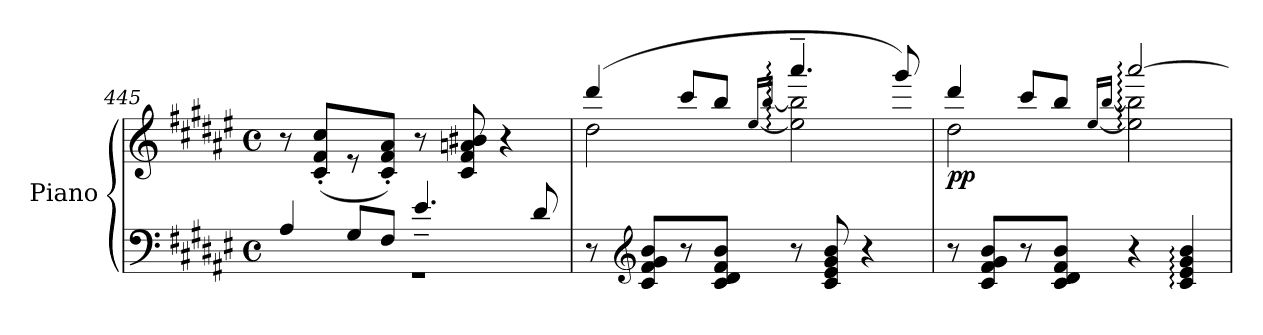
**kern	**kern	**dynam
*part1	*part1	*part1
*staff2	*staff1	*staff1/2
*I"Piano	*	*
*I'Pno	*	*
*clefF4	*clefG2	*
*k[f#c#g#d#a#e#]	*k[f#c#g#d#a#e#]	*
*M4/4	*M4/4	*
*met(c)	*met(c)	*
=445	=445	=445
*^	*	*
1rGG	4A#/	8r	.
.	.	(>8c#/' 8f#/' 8cc#/'L	.
.	8G#/L	8r	.
.	8F#/J	8c#/' 8f#/' 8a#/'J)	.
.	4.e#~/	8r	.
.	.	8c#/ 8f#/ 8an/ 8b#X/	.
.	.	4r	.
.	8d#/	.	.
*v	*v	*	*
=446	=446	=446
*	*^	*
*	*	*^	*
8r	(4ddd#/	2dd#\	2ryy	.
*clefG2	*	*	*	*
8c#/ 8f#/ 8g#/ 8b/L	.	.	.	.
8r	8ccc#/L	.	.	.
8c#/ 8d#/ 8f#/ 8b/J	8bb/J	.	.	.
.	.	[16qee#/LL	.	.
.	.	[16qbb/JJ	.	.
8r	4.aaa#~/	2ee#\] 2bb\]	2ee#yy: 2bbyy: 2aaa#yy:	.
8c#/ 8e#/ 8g#/ 8b/	.	.	.	.
4r	.	.	.	.
.	8ggg#/)	.	.	.
!!LO:LB:g=z	!!	!!
=447	=447	=447	=447	=447
!	!	!	!	!LO:DY:b
8r	4ddd#/	2dd#\	2ryy	pp
8c#/ 8f#/ 8g#/ 8b/L	.	.	.	.
8r	8ccc#/L	.	.	.
8c#/ 8d#/ 8f#/ 8b/J	8bb/J	.	.	.
.	.	[16qee#/LL	.	.
.	.	[16qbb/JJ	.	.
4r	[2aaa#/	2ee#\] 2bb\]	2ee#yy: 2bbyy: 2aaa#yy:	.
4c#/: 4e#/: 4g#/: 4b/:	.	.	.	.
*	*v	*v	*v	*
=	=	=
*-	*-	*-
